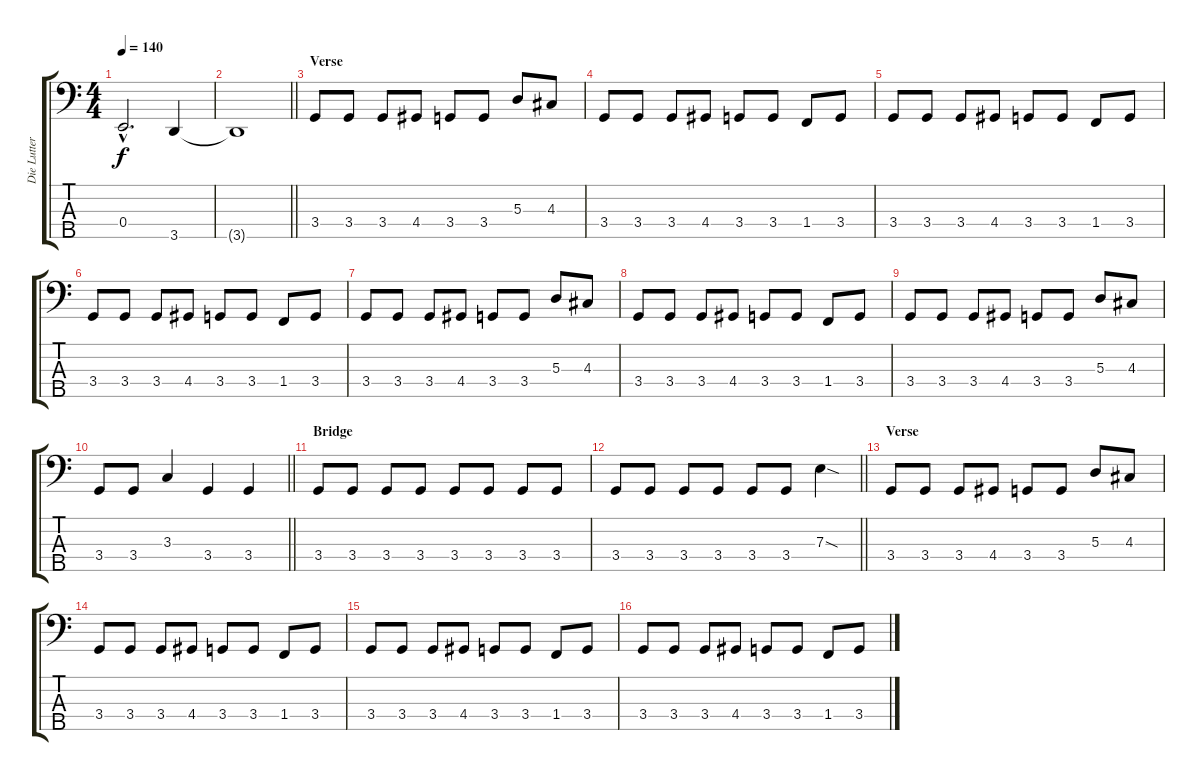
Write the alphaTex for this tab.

\track ("Die Lutter" "Die Lutter") {instrument electricbasspick}
\staff {score tabs}
\tuning (G2 D2 A1 E1 B0) {hide}
\ts (4 4)
\tempo 140
\clef f4
\ks c
0.4{hac}.2{d dy f} 3.5.4 |
\barLineRight lightlight
3.5{t}.1 |
\section ("" "Verse")
3.4.8 3.4.8 3.4.8 4.4.8 3.4.8 3.4.8 5.3.8 4.3.8 |
3.4.8 3.4.8 3.4.8 4.4.8 3.4.8 3.4.8 1.4.8 3.4.8 |
3.4.8 3.4.8 3.4.8 4.4.8 3.4.8 3.4.8 1.4.8 3.4.8 |
3.4.8 3.4.8 3.4.8 4.4.8 3.4.8 3.4.8 1.4.8 3.4.8 |
3.4.8 3.4.8 3.4.8 4.4.8 3.4.8 3.4.8 5.3.8 4.3.8 |
3.4.8 3.4.8 3.4.8 4.4.8 3.4.8 3.4.8 1.4.8 3.4.8 |
3.4.8 3.4.8 3.4.8 4.4.8 3.4.8 3.4.8 5.3.8 4.3.8 |
\barLineRight lightlight
3.4.8 3.4.8 3.3.4 3.4.4 3.4.4 |
\section ("" "Bridge")
3.4.8 3.4.8 3.4.8 3.4.8 3.4.8 3.4.8 3.4.8 3.4.8 |
\barLineRight lightlight
3.4.8 3.4.8 3.4.8 3.4.8 3.4.8 3.4.8 7.3{sod}.4 |
\section ("" "Verse")
3.4.8 3.4.8 3.4.8 4.4.8 3.4.8 3.4.8 5.3.8 4.3.8 |
3.4.8 3.4.8 3.4.8 4.4.8 3.4.8 3.4.8 1.4.8 3.4.8 |
3.4.8 3.4.8 3.4.8 4.4.8 3.4.8 3.4.8 1.4.8 3.4.8 |
3.4.8 3.4.8 3.4.8 4.4.8 3.4.8 3.4.8 1.4.8 3.4.8
